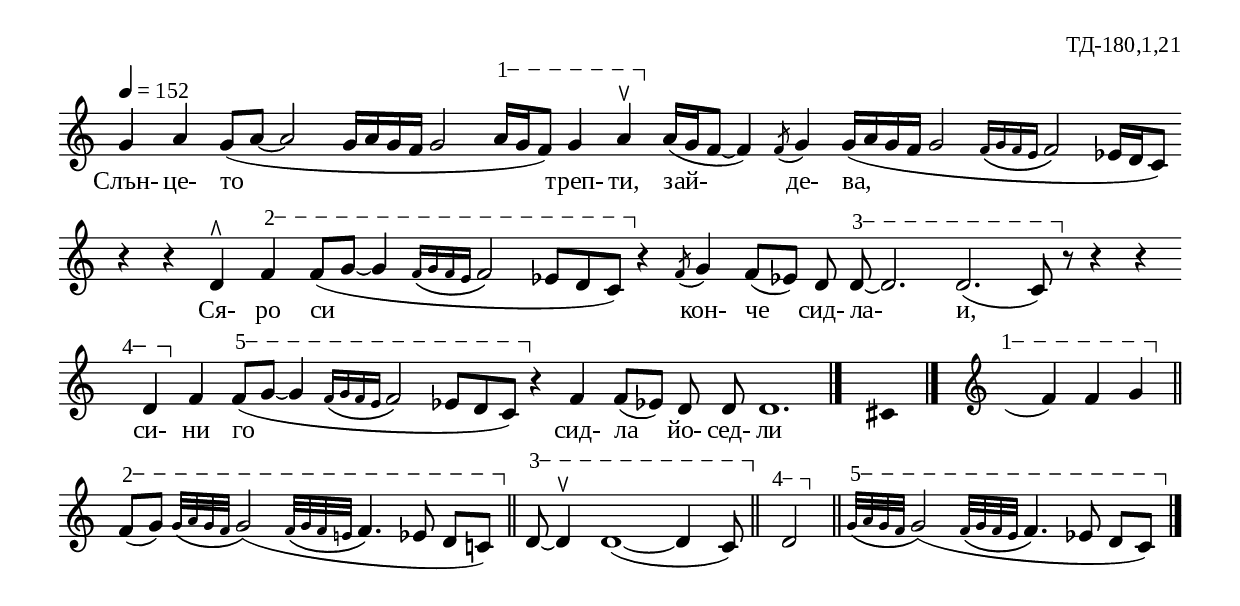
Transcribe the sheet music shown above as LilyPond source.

%{
td_180_1_21
%}

\include "td-preamble.ly"

\score {
\relative c'' {
\tempo 4 = 152
\cadenzaOn
g4 a g8([ a]~ a2 g16[ a g f] g2 \bar ""
\varA
a16\startTextSpan[ g f8]) g4 a^\ltoe\stopTextSpan \bar ""
a16[( g f8]~ f4) \acciaccatura f8 g4
\bar ""
g16[( a g f] g2 \grace { f16\([ g f e] } f2\) ees16[ d c8]) \bar "" r4 r d^\rtoe 
\varB
f\startTextSpan f8([ g]~ g4 \grace { f16\([ g f ees] } f2\) \time 2/3 { ees!8[ d c8\stopTextSpan]) } r4
\bar ""
\acciaccatura f8 g4 f8[( ees!]) d \bar "" 
\varC
d\startTextSpan\noBeam~ d2. d( c8\stopTextSpan) r 
r4 r \bar "" 
\varD
s4\startTextSpan d\stopTextSpan 
f \bar ""
\varE
f8\startTextSpan([ g]~ g4 \grace { f16\([ g f ees] } f2\) \time 2/3 { ees!8[ d c8\stopTextSpan]) } r4 
\bar ""
f f8([ ees!]) d8 d\noBeam d1.
\bar "|." 
s4 \fixB cis \fixC
\bar "|." 
 s16 \clef treble
\varA
\hideNotes f4\startTextSpan( \unHideNotes  f) f g\stopTextSpan \bar "||"
\varB
f8\startTextSpan([ g]) \grace { g32[\( a g f] } g2\)( \grace { f32[\( g f e] } f4.\) ees!8\noBeam d8[ c\stopTextSpan]) \bar "||"
\varC
d8\startTextSpan~ d4^\ltoe d1(~ d4 c8\stopTextSpan) \bar "||"
\varD
s8\startTextSpan d2\stopTextSpan \bar "||"
\varE
\grace { g32\startTextSpan[\( a g f] } g2\)( \grace { f32[\( g f ees] } f4.\) ees!8\noBeam d8[ c\stopTextSpan])
\bar "|." 
}
\addlyrics { Слън- це- то треп- ти, зай- де- ва, Ся- ро си кон- че сид- ла- и,
си- ни го сид- ла йо- сед- ли }
%
\layout {
   \context { 
	    \Staff \remove "Time_signature_engraver" } 
  indent = #0
  line-width = 190\mm
  ragged-right=##f
}
%
\midi { 
	\context {
		\Score tempoWholesPerMinute = #(ly:make-moment 152 4)
		}
	}
}
%
\header{
  opus = "ТД-180,1,21"
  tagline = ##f
}


